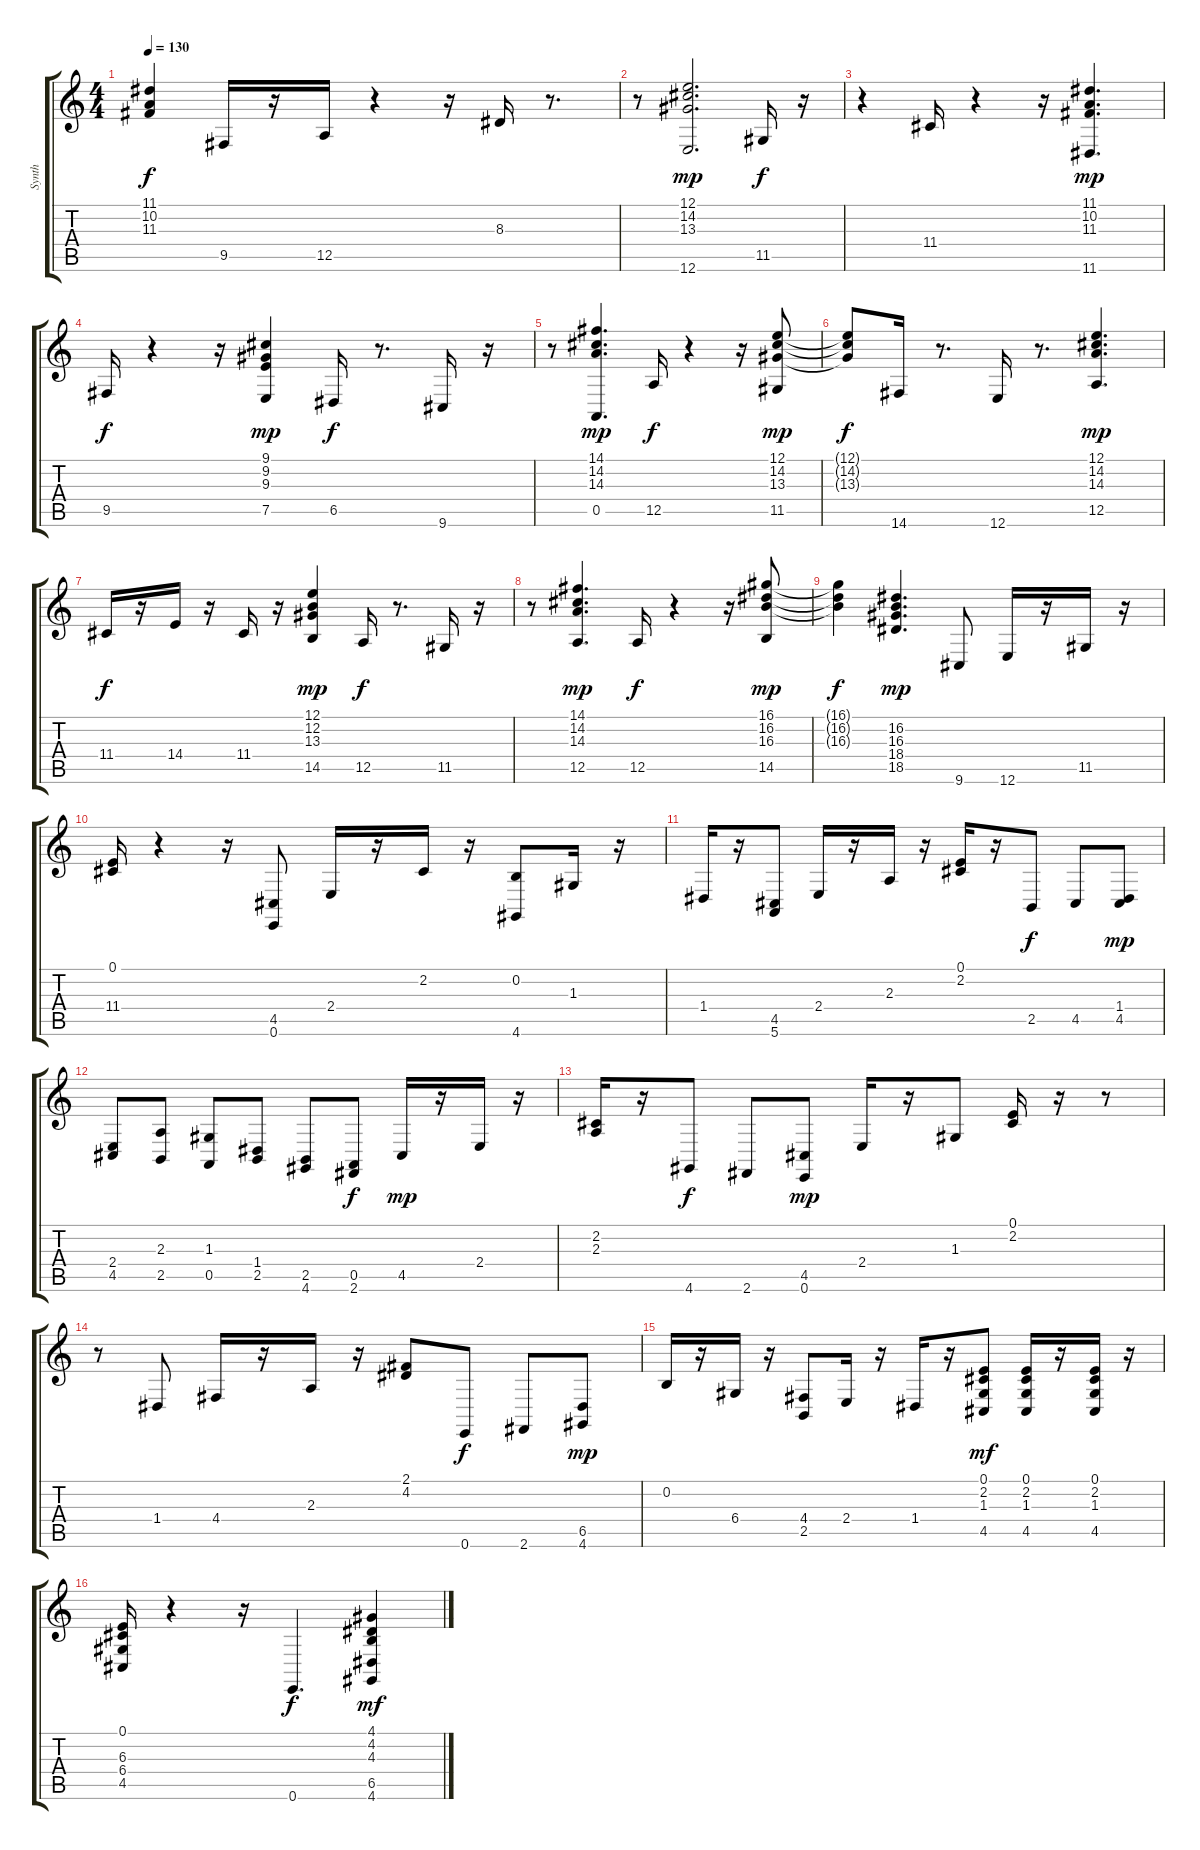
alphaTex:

\track ("Synth" "Synth") {instrument stringensemble1}
\staff {score tabs}
\tuning (E4 B3 G3 D3 A2 E2) {hide}
\ts (4 4)
\tempo 130
\clef g2
\ks c
(11.1{t} 10.2{t} 11.3{t}).4{dy f} 9.5.16 r.16 12.5.16 r.4 r.16 8.3.16 r.8{d} |
r.8 (12.1 14.2 13.3 12.6).2{d dy mp} 11.5.16{dy f} r.16 |
r.4 11.4.16 r.4 r.16 (11.1 10.2 11.3 11.6).4{d dy mp} |
9.5.16{dy f} r.4 r.16 (9.1 9.2 9.3 7.5).4{dy mp} 6.5.16{dy f} r.8{d} 9.6.16 r.16 |
r.8 (14.1 14.2 14.3 0.5).4{d dy mp} 12.5.16{dy f} r.4 r.16 (12.1 14.2 13.3 11.5).8{dy mp} |
(12.1{t} 14.2{t} 13.3{t}).8{dy f} 14.6.16 r.8{d} 12.6.16 r.8{d} (12.1 14.2 14.3 12.5).4{d dy mp} |
11.4.16{dy f} r.16 14.4.16 r.16 11.4.16 r.16 (12.1 12.2 13.3 14.5).4{dy mp} 12.5.16{dy f} r.8{d} 11.5.16 r.16 |
r.8 (14.1 14.2 14.3 12.5).4{d dy mp} 12.5.16{dy f} r.4 r.16 (16.1 16.2 16.3 14.5).8{dy mp} |
(16.1{t} 16.2{t} 16.3{t}).4{dy f} (16.2 16.3 18.4 18.5).4{d dy mp} 9.6.8 12.6.16 r.16 11.5.16 r.16 |
(0.1 11.4).16 r.4 r.16 (4.5 0.6).8 2.4.16 r.16 2.2.16 r.16 (0.2 4.6).8 1.3.16 r.16 |
1.4.16 r.16 (4.5 5.6).8 2.4.16 r.16 2.3.16 r.16 (0.1 2.2).16 r.16 2.5.8{dy f} 4.5.8 (1.4 4.5).8{dy mp} |
(2.4 4.5).8 (2.3 2.5).8 (1.3 0.5).8 (1.4 2.5).8 (2.5 4.6).8 (0.5 2.6).8{dy f} 4.5.16{dy mp} r.16 2.4.16 r.16 |
(2.2 2.3).16 r.16 4.6.8{dy f} 2.6.8 (4.5 0.6).8{dy mp} 2.4.16 r.16 1.3.8 (0.1 2.2).16 r.16 r.8 |
r.8 1.4.8 4.4.16 r.16 2.3.16 r.16 (2.1 4.2).8 0.6.8{dy f} 2.6.8 (6.5 4.6).8{dy mp} |
0.2.16 r.16 6.4.16 r.16 (4.4 2.5).8 2.4.16 r.16 1.4.16 r.16 (0.1 2.2 1.3 4.5).8{dy mf} (0.1 2.2 1.3 4.5).16 r.16 (0.1 2.2 1.3 4.5).16 r.16 |
(0.1 6.3 6.4 4.5).16 r.4 r.16 0.6.4{d dy f} (4.1 4.2 4.3 6.5 4.6).4{dy mf}
